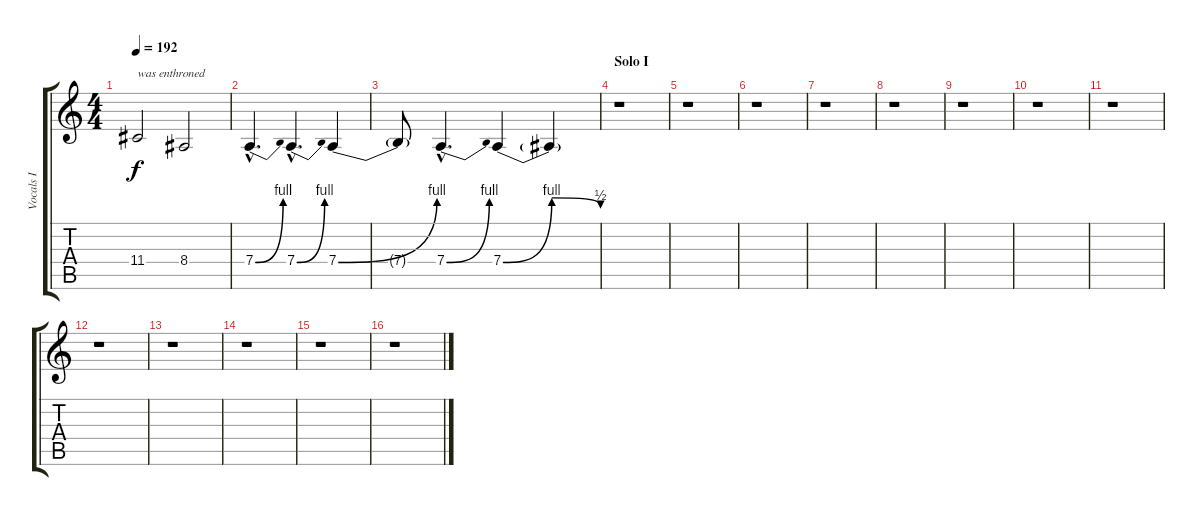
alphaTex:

\track ("Vocals I" "Vocals I") {instrument lead8bassandlead}
\staff {score tabs}
\tuning (E4 B3 G3 D3 A2 E2) {hide}
\ts (4 4)
\tempo 192
\clef g2
\ks c
11.4.2{txt "was enthroned" dy f} 8.4.2 |
7.4{be (bend 0 0 60 4) hac}.4{d} 7.4{be (bend 0 0 60 4) hac}.4{d} 7.4{be (bend 0 0 60 4)}.4 |
7.4{t}.8 7.4{be (bend 0 0 60 4) hac}.4{d} 7.4{be (bendrelease 0 0 5 4 40 4 60 2)}.4 7.4{t}.4 |
\section ("" "Solo I")
r.1 |
r.1 |
r.1 |
r.1 |
r.1 |
r.1 |
r.1 |
r.1 |
r.1 |
r.1 |
r.1 |
r.1 |
r.1
